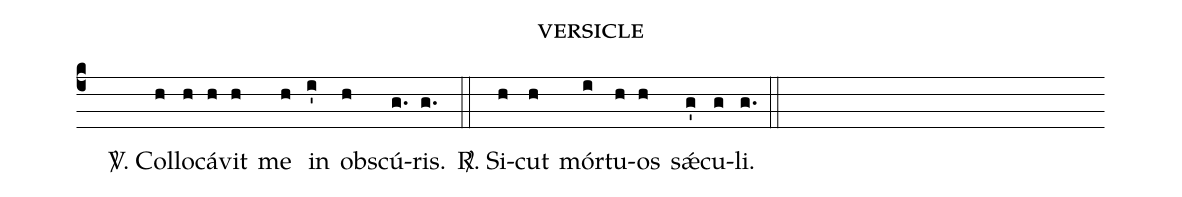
name: versicle;
%%
(c4)()() <v>\Vbar</v>. C{o}l(h)lo(h)cá(h)vit(h) me(h) in(i') obs(h)cú(g.)ris.(g.) (::)
<v>\Rbar</v>. Si(h)cut(h) mór(i)tu(h)os(h) sǽ(g')cu(g)li.(g.) (::)
